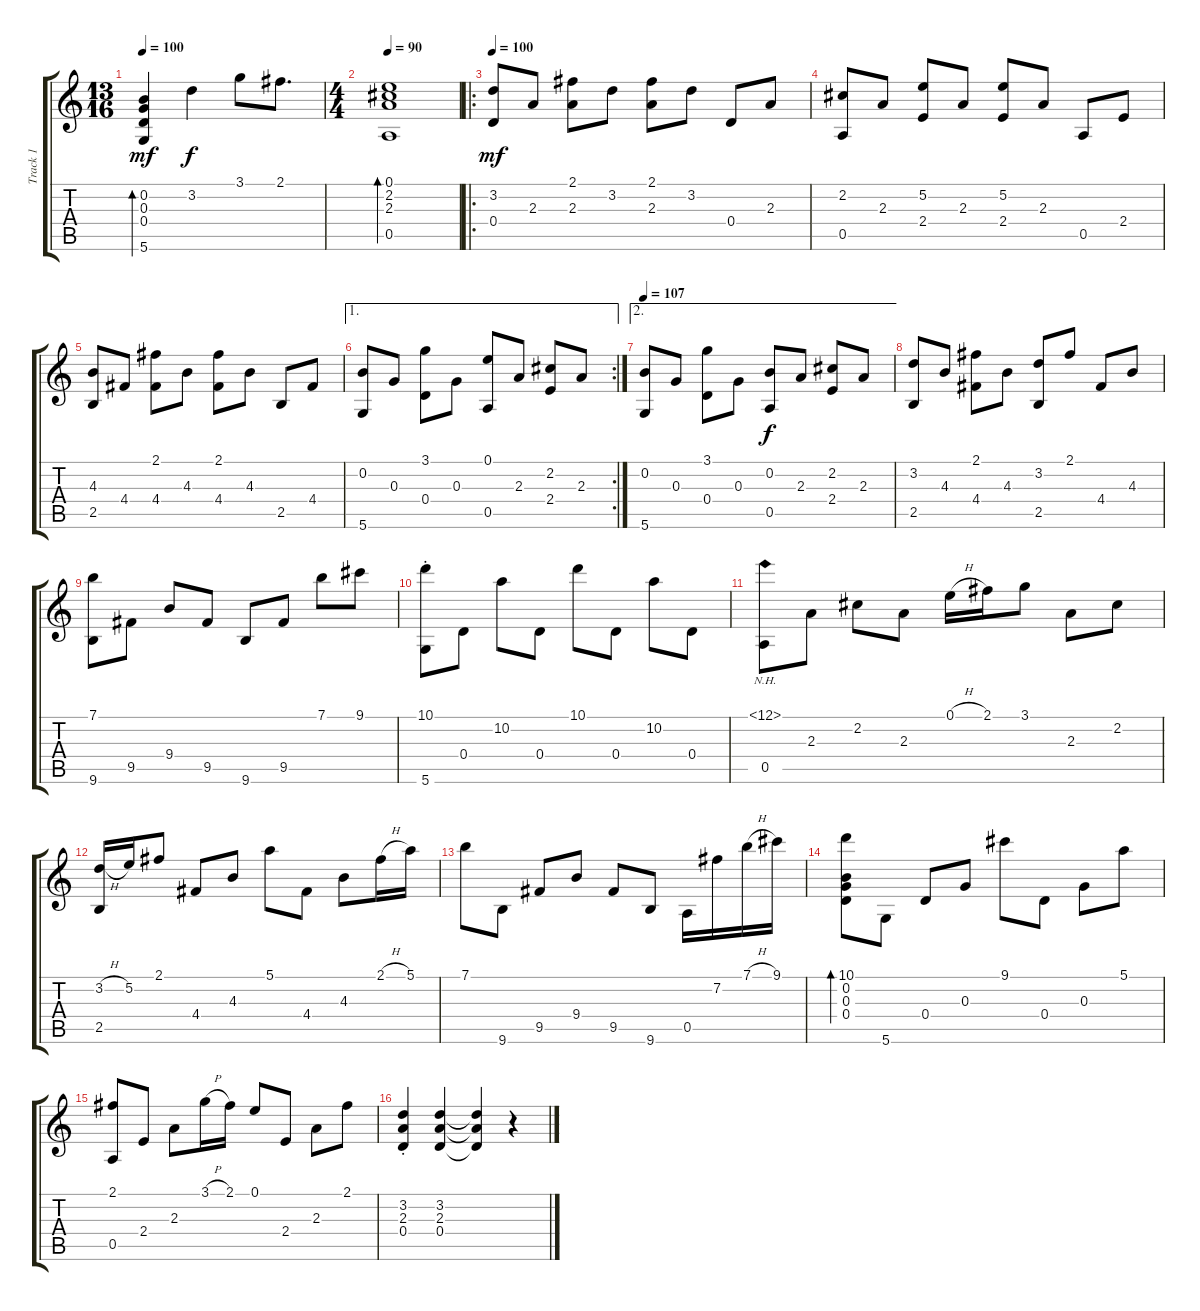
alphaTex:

\track ("Track 1" "Track 1") {instrument acousticguitarnylon}
\staff {score tabs}
\tuning (E4 B3 G3 D3 A2 D2) {hide}
\ts (13 16)
\tempo 100
\clef g2
\ks c
(0.2 0.3 0.4 5.6).4{bd 60 dy mf} 3.2.4{dy f} 3.1.8 2.1.8{d} |
\ts (4 4)
\tempo 90
(0.1 2.2 2.3 0.5).1{bd 60} |
\ro
\tempo 100
(3.2 0.4).8{dy mf} 2.3.8 (2.1 2.3).8 3.2.8 (2.1 2.3).8 3.2.8 0.4.8 2.3.8 |
(2.2 0.5).8 2.3.8 (5.2 2.4).8 2.3.8 (5.2 2.4).8 2.3.8 0.5.8 2.4.8 |
(4.3 2.5).8 4.4.8 (2.1 4.4).8 4.3.8 (2.1 4.4).8 4.3.8 2.5.8 4.4.8 |
\ae 1
\rc 2
(0.2 5.6).8 0.3.8 (3.1 0.4).8 0.3.8 (0.1 0.5).8 2.3.8 (2.2 2.4).8 2.3.8 |
\ae 2
\tempo 107
(0.2 5.6).8 0.3.8 (3.1 0.4).8 0.3.8 (0.2 0.5).8{dy f} 2.3.8 (2.2 2.4).8 2.3.8 |
(3.2 2.5).8 4.3.8 (2.1 4.4).8 4.3.8 (3.2 2.5).8 2.1.8 4.4.8 4.3.8 |
(7.1 9.6).8 9.5.8 9.4.8 9.5.8 9.6.8 9.5.8 7.1.8 9.1.8 |
(10.1{st} 5.6).8 0.4.8 10.2.8 0.4.8 10.1.8 0.4.8 10.2.8 0.4.8 |
(12.1{nh} 0.5).8 2.3.8 2.2.8 2.3.8 0.1{h}.16 2.1.16 3.1.8 2.3.8 2.2.8 |
(3.2{h} 2.5).16 5.2.16 2.1.8 4.4.8 4.3.8 5.1.8 4.4.8 4.3.8 2.1{h}.16 5.1.16 |
7.1.8 9.6.8 9.5.8 9.4.8 9.5.8 9.6.8 0.5.16 7.2.16 7.1{h}.16 9.1.16 |
(10.1 0.2 0.3 0.4).8{bd 60} 5.6.8 0.4.8 0.3.8 9.1.8 0.4.8 0.3.8 5.1.8 |
(2.1 0.5).8 2.4.8 2.3.8 3.1{h}.16 2.1.16 0.1.8 2.4.8 2.3.8 2.1.8 |
(3.2{st} 2.3{st} 0.4{st}).4 (3.2 2.3 0.4).4 (3.2{t} 2.3{t} 0.4{t}).4 r.4
